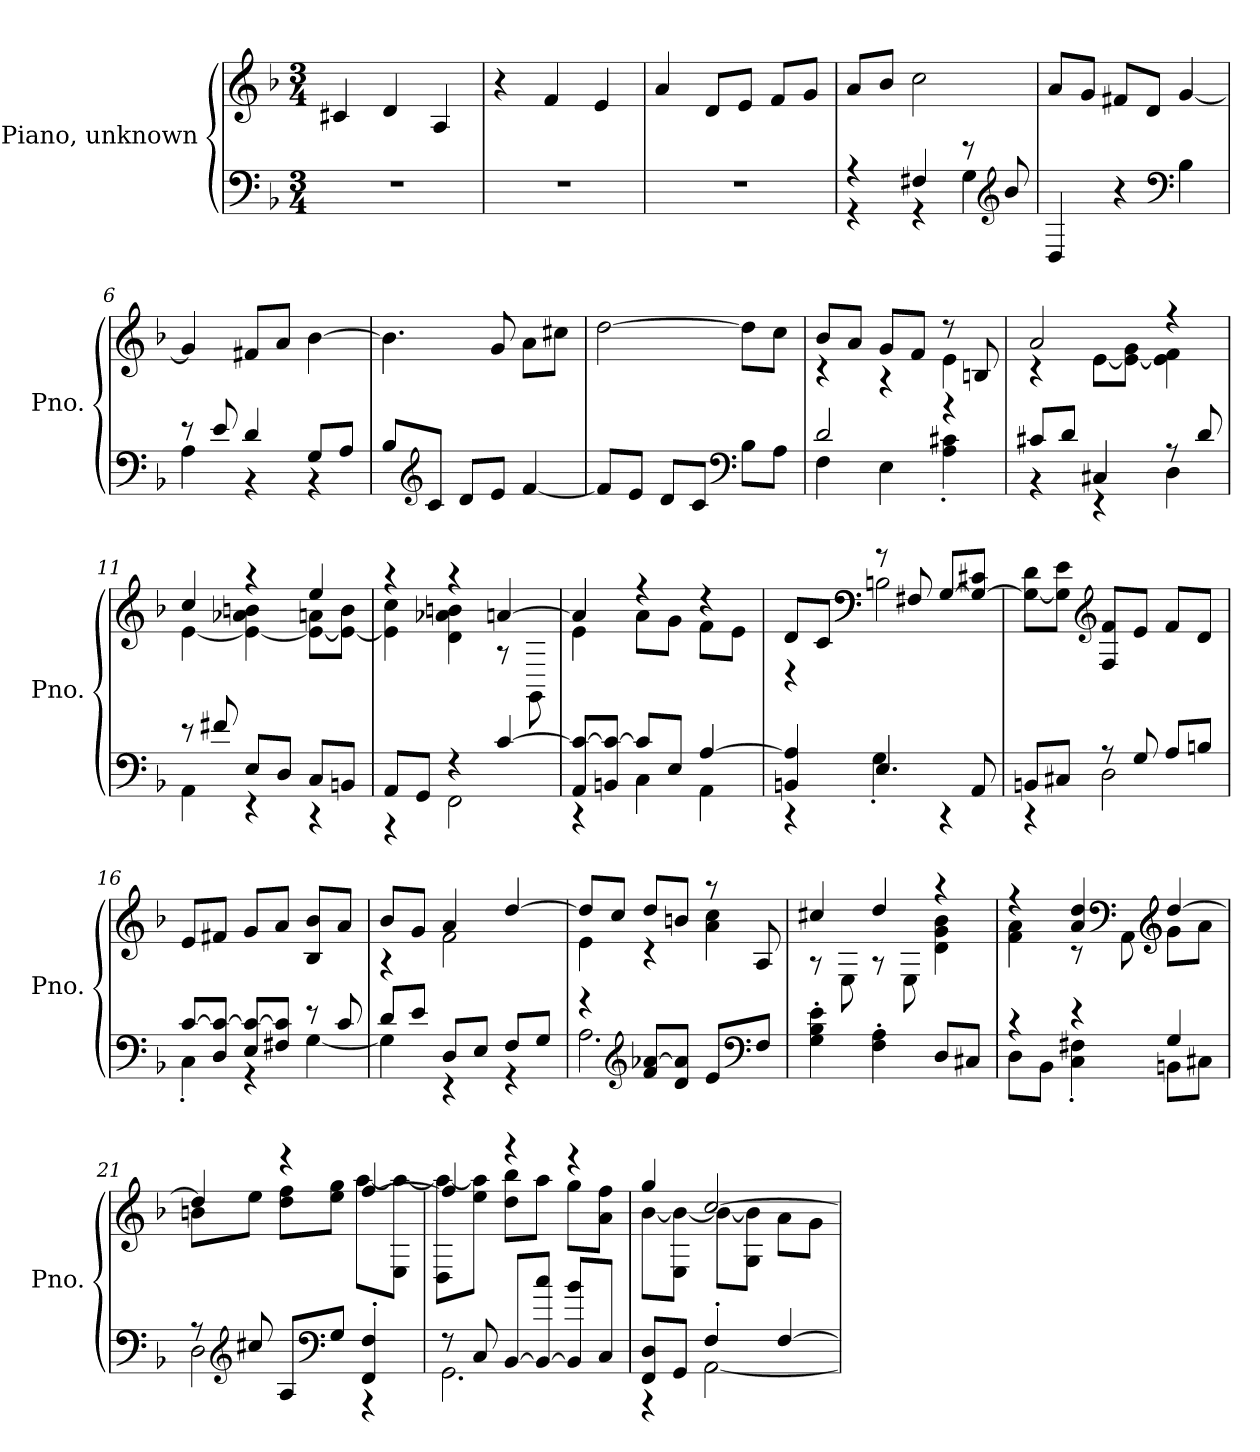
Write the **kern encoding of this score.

**kern	**kern
*part1	*part1
*staff2	*staff1
*I"Piano, unknown	*
*I'Pno.	*
*clefF4	*clefG2
*k[b-]	*k[b-]
*M3/4	*M3/4
*MM126	*MM126
=1	=1
2.r	4c#X/
.	4d/
.	4A/
=2	=2
2.r	4r
.	4f/
.	4e/
=3	=3
2.r	4a/
.	8d/L
.	8e/J
.	8f/L
.	8g/J
=4	=4
*^	*
4r	4r	8a/L
.	.	8b-/J
4F#X/	4r	2cc\
8r	4G\	.
*clefG2	*	*
8b-/	.	.
*v	*v	*
=5	=5
4D/	8a/L
.	8g/J
4r	8f#X/L
.	8d/J
*clefF4	*
4B-\	[4g/
=6	=6
*^	*
8r	4A\	4g/]
8e/	.	.
4d/	4r	8f#X/L
.	.	8a/J
8G/L	4r	[4b-\
8A/J	.	.
*v	*v	*
!!LO:LB:g=z
=7	=7
8B-/L	4.b-\]
*clefG2	*
8c/J	.
8d/L	.
8e/J	8g/
[4f/	8a\L
.	8cc#X\J
=8	=8
8f/L]	[2dd\
8e/J	.
8d/L	.
8c/J	.
*clefF4	*
8B-\L	8dd\L]
8A\J	8cc\J
=9	=9
*^	*^
2d/	4F\	8b-/L	4r
.	.	8a/J	.
.	4E\	8g/L	4r
.	.	8f/J	.
4r	4A\' 4c#X\'	8r	4e\
.	.	8Bn/	.
=10	=10	=10	=10
8c#X/L	4r	2a/	4r
8d/J	.	.	.
4C#X/	4r	.	[8e\L
.	.	.	8e\_ 8g\J
8r	4D\	4r	4e\] 4f\
8d/	.	.	.
!!LO:LB:g=z	!!
=11	=11	=11	=11
8r	4AA\	4cc/	[4e\
8f#X/	.	.	.
8E/L	4r	4r	4e\_ 4a-X\ 4bn\
8D/J	.	.	.
8C/L	4r	4ee/	8e\_ 8an\L
8BBn/J	.	.	8e\_ 8b\J
=12	=12	=12	=12
8AA/L	4r	4r	4e\] 4cc\
8GG/J	.	.	.
4r	2FF\	4r	4d\ 4a-X\ 4bn\
[4c/	.	[4an/	8r
.	.	.	8GG\
=13	=13	=13	=13
8AA/ 8c/_L	4r	4a/]	4e\
8BBn/ 8c/_J	.	.	.
8c/L]	4C\	4r	8a\L
8E/J	.	.	8g\J
[4A/	4AA\	4r	8f\L
.	.	.	8e\J
=14	=14	=14	=14
4BBn/ 4A/]	4r	8d/L	4r
.	.	8c/J	.
*	*	*clefF4	*
4.E/	4G'\	8r	2Bn\
.	.	8F#X/	.
.	4r	[8G/L	.
8AA/	.	8G/_ 8c#X/J	.
*	*	*v	*v
!!LO:LB:g=z
=15	=15	=15
8BBn/L	4r	8G\_ 8d\L
8C#X/J	.	8G\] 8e\J
*	*	*clefG2
8r	2D\	8F/ 8f/L
8G/	.	8e/J
8A/L	.	8f/L
8Bn/J	.	8d/J
=16	=16	=16
[8c/L	4C'\	8e/L
8D/ 8c/_J	.	8f#X/J
8E/ 8c/_L	4r	8g/L
8F#X/ 8c/]J	.	8a/J
8r	[4G\	8B-/ 8b-/L
8c/	.	8a/J
=17	=17	=17
*	*	*^
8d/L	4G\]	8b-/L	4r
8e/J	.	8g/J	.
8D/L	4r	4a/	2f\
8E/J	.	.	.
8F/L	4r	[4dd/	.
8G/J	.	.	.
=18	=18	=18	=18
4r	2.A\	8dd/L]	4e\
.	.	8cc/J	.
*clefG2	*	*	*
8f/ [8a-X/L	.	8dd/L	4r
8d/ 8a-/]J	.	8bn/J	.
8e/L	.	8r	4a\ 4cc\
*clefF4	*	*	*
8F/J	.	8A/	.
*v	*v	*	*
!!LO:LB:g=z	!!
=19	=19	=19
4G\' 4B-\' 4e\'	4cc#X/	8r
.	.	8E\
4F\' 4A\'	4dd/	8r
.	.	8E\
8D/L	4r	4d\ 4g\ 4b-\
8C#X/J	.	.
=20	=20	=20
*^	*	*
4r	8D\L	4r	4f\ 4a\
.	8BB-\J	.	.
4r	4C\' 4F#X\'	4a/ 4dd/	8r
*	*	*clefF4	*
.	.	.	8AA\
*	*	*clefG2	*
4G/	8BBn\L	[4dd/	8g\L
.	8C#X\J	.	8a\J
=21	=21	=21	=21
8r	2D\	4dd/]	8bn\L
*clefG2	*	*	*
8cc#X/	.	.	8ee\J
8A/L	.	4r	8dd\ 8ff\L
*clefF4	*	*	*
8G/J	.	.	8ee\ 8gg\J
4FF/' 4F/'	4r	[4ff/	[8aa\L
.	.	.	8E\ 8aa\_J
=22	=22	=22	=22
8r	2.GG\	4ff/]	8D\ 8aa\_L
8C/	.	.	8ee\ 8aa\]J
[8BB-/L	.	4r	8dd\ 8bb-\L
8BB-/_ 8cc/J	.	.	8aa\J
8BB-/] 8b-/L	.	4r	8gg\L
8C/J	.	.	8a\ 8ff\J
!!LO:LB:g=z	!!
=23	=23	=23	=23
8FF/ 8D/L	4r	4gg/	[8b-\L
8GG/J	.	.	8E\ 8b-\_J
4F'/	[2AA\	[2cc/	8b-\L_
.	.	.	8G\ 8b-\]J
[4F/	.	.	8a\L
.	.	.	8g\J
*v	*v	*	*
*	*v	*v
=	=
*-	*-
